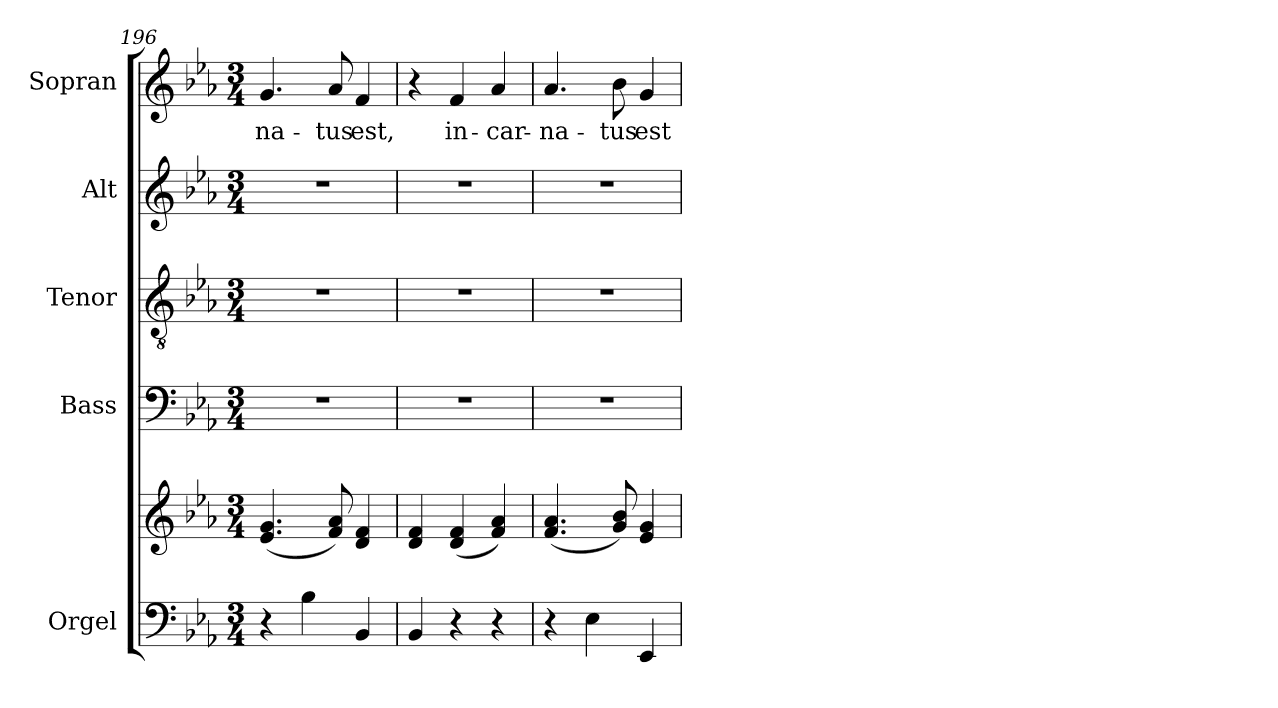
**kern	**kern	**kern	**kern	**kern	**kern	**text
*part5	*part5	*part4	*part3	*part2	*part1	*part1
*staff6	*staff5	*staff4	*staff3	*staff2	*staff1	*staff1
*I"Orgel	*	*I"Bass	*I"Tenor	*I"Alt	*I"Sopran	*
*I'Org.	*	*I'B.	*I'T.	*I'A.	*I'S.	*
*clefF4	*clefG2	*clefF4	*clefGv2	*clefG2	*clefG2	*
*k[b-e-a-]	*k[b-e-a-]	*k[b-e-a-]	*k[b-e-a-]	*k[b-e-a-]	*k[b-e-a-]	*
*E-:	*E-:	*E-:	*E-:	*E-:	*E-:	*
*M3/4	*M3/4	*M3/4	*M3/4	*M3/4	*M3/4	*
=196	=196	=196	=196	=196	=196	=196
!	!	!	!	!	!	!LO:LY:b
4r	(<4.e-/ 4.g/	2.r	2.r	2.r	4.g/	-na-
4B-\	.	.	.	.	.	.
!	!	!	!	!	!	!LO:LY:b
.	8f/ 8a-/)	.	.	.	8a-/	-tus
!	!	!	!	!	!	!LO:LY:b
4BB-/	4d/ 4f/	.	.	.	4f/	est,
=197	=197	=197	=197	=197	=197	=197
4BB-/	4d/ 4f/	2.r	2.r	2.r	4r	.
!	!	!	!	!	!	!LO:LY:b
4r	(<4d/ 4f/	.	.	.	4f/	in-
!	!	!	!	!	!	!LO:LY:b
4r	4f/ 4a-/)	.	.	.	4a-/	-car-
=198	=198	=198	=198	=198	=198	=198
!	!	!	!	!	!	!LO:LY:b
4r	(<4.f/ 4.a-/	2.r	2.r	2.r	4.a-/	-na-
4E-\	.	.	.	.	.	.
!	!	!	!	!	!	!LO:LY:b
.	8g/ 8b-/)	.	.	.	8b-\	-tus
!	!	!	!	!	!	!LO:LY:b
4EE-/	4e-/ 4g/	.	.	.	4g/	est
=	=	=	=	=	=	=
*-	*-	*-	*-	*-	*-	*-
